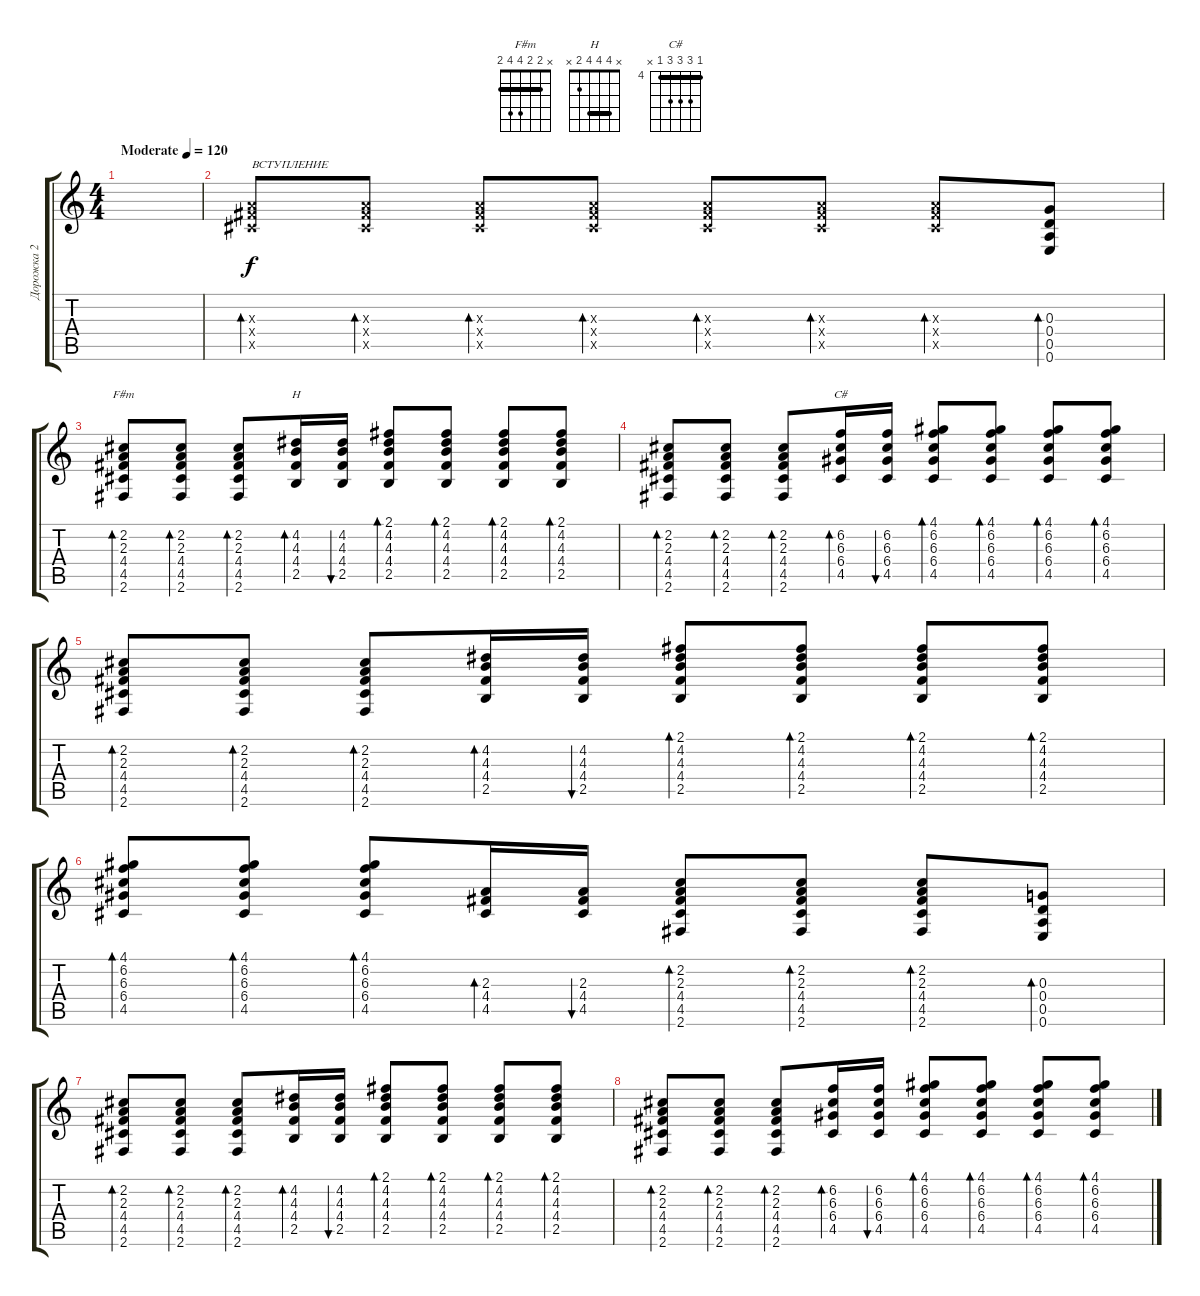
\track ("Дорожка 2" "Дорожка 2") {instrument acousticguitarsteel}
\staff {score tabs}
\tuning (E4 B3 G3 D3 A2 E2) {hide}
\chord ("F#m" x 2 2 4 4 2) {barre 2}
\chord ("H" x 4 4 4 2 x) {barre 4}
\chord ("C#" 4 6 6 6 4 x) {firstfret 4 barre 4}
\ts (4 4)
\tempo (120 "Moderate")
\clef g2
\ks c
|
(2.3{x} 4.4{x} 4.5{x}).8{bd 60 txt "ВСТУПЛЕНИЕ"} (2.3{x} 4.4{x} 4.5{x}).8{bd 60} (2.3{x} 4.4{x} 4.5{x}).8{bd 60} (2.3{x} 4.4{x} 4.5{x}).8{bd 60} (2.3{x} 4.4{x} 4.5{x}).8{bd 60} (2.3{x} 4.4{x} 4.5{x}).8{bd 60} (2.3{x} 4.4{x} 4.5{x}).8{bd 60} (0.3 0.4 0.5 0.6).8{bd 60} |
(2.2 2.3 4.4 4.5 2.6).8{bd 60 ch "F#m"} (2.2 2.3 4.4 4.5 2.6).8{bd 60} (2.2 2.3 4.4 4.5 2.6).8{bd 60} (4.2 4.3 4.4 2.5).16{bd 60 ch "H"} (4.2 4.3 4.4 2.5).16{bu 60} (2.1 4.2 4.3 4.4 2.5).8{bd 60} (2.1 4.2 4.3 4.4 2.5).8{bd 60} (2.1 4.2 4.3 4.4 2.5).8{bd 60} (2.1 4.2 4.3 4.4 2.5).8{bd 60} |
(2.2 2.3 4.4 4.5 2.6).8{bd 60} (2.2 2.3 4.4 4.5 2.6).8{bd 60} (2.2 2.3 4.4 4.5 2.6).8{bd 60} (6.2 6.3 6.4 4.5).16{bd 60 ch "C#"} (6.2 6.3 6.4 4.5).16{bu 60} (4.1 6.2 6.3 6.4 4.5).8{bd 60} (4.1 6.2 6.3 6.4 4.5).8{bd 60} (4.1 6.2 6.3 6.4 4.5).8{bd 60} (4.1 6.2 6.3 6.4 4.5).8{bd 60} |
(2.2 2.3 4.4 4.5 2.6).8{bd 60} (2.2 2.3 4.4 4.5 2.6).8{bd 60} (2.2 2.3 4.4 4.5 2.6).8{bd 60} (4.2 4.3 4.4 2.5).16{bd 60} (4.2 4.3 4.4 2.5).16{bu 60} (2.1 4.2 4.3 4.4 2.5).8{bd 60} (2.1 4.2 4.3 4.4 2.5).8{bd 60} (2.1 4.2 4.3 4.4 2.5).8{bd 60} (2.1 4.2 4.3 4.4 2.5).8{bd 60} |
(4.1 6.2 6.3 6.4 4.5).8{bd 60} (4.1 6.2 6.3 6.4 4.5).8{bd 60} (4.1 6.2 6.3 6.4 4.5).8{bd 60} (2.3 4.4 4.5).16{bd 60} (2.3 4.4 4.5).16{bu 60} (2.2 2.3 4.4 4.5 2.6).8{bd 60} (2.2 2.3 4.4 4.5 2.6).8{bd 60} (2.2 2.3 4.4 4.5 2.6).8{bd 60} (0.3 0.4 0.5 0.6).8{bd 60} |
(2.2 2.3 4.4 4.5 2.6).8{bd 60} (2.2 2.3 4.4 4.5 2.6).8{bd 60} (2.2 2.3 4.4 4.5 2.6).8{bd 60} (4.2 4.3 4.4 2.5).16{bd 60} (4.2 4.3 4.4 2.5).16{bu 60} (2.1 4.2 4.3 4.4 2.5).8{bd 60} (2.1 4.2 4.3 4.4 2.5).8{bd 60} (2.1 4.2 4.3 4.4 2.5).8{bd 60} (2.1 4.2 4.3 4.4 2.5).8{bd 60} |
(2.2 2.3 4.4 4.5 2.6).8{bd 60} (2.2 2.3 4.4 4.5 2.6).8{bd 60} (2.2 2.3 4.4 4.5 2.6).8{bd 60} (6.2 6.3 6.4 4.5).16{bd 60} (6.2 6.3 6.4 4.5).16{bu 60} (4.1 6.2 6.3 6.4 4.5).8{bd 60} (4.1 6.2 6.3 6.4 4.5).8{bd 60} (4.1 6.2 6.3 6.4 4.5).8{bd 60} (4.1 6.2 6.3 6.4 4.5).8{bd 60}
